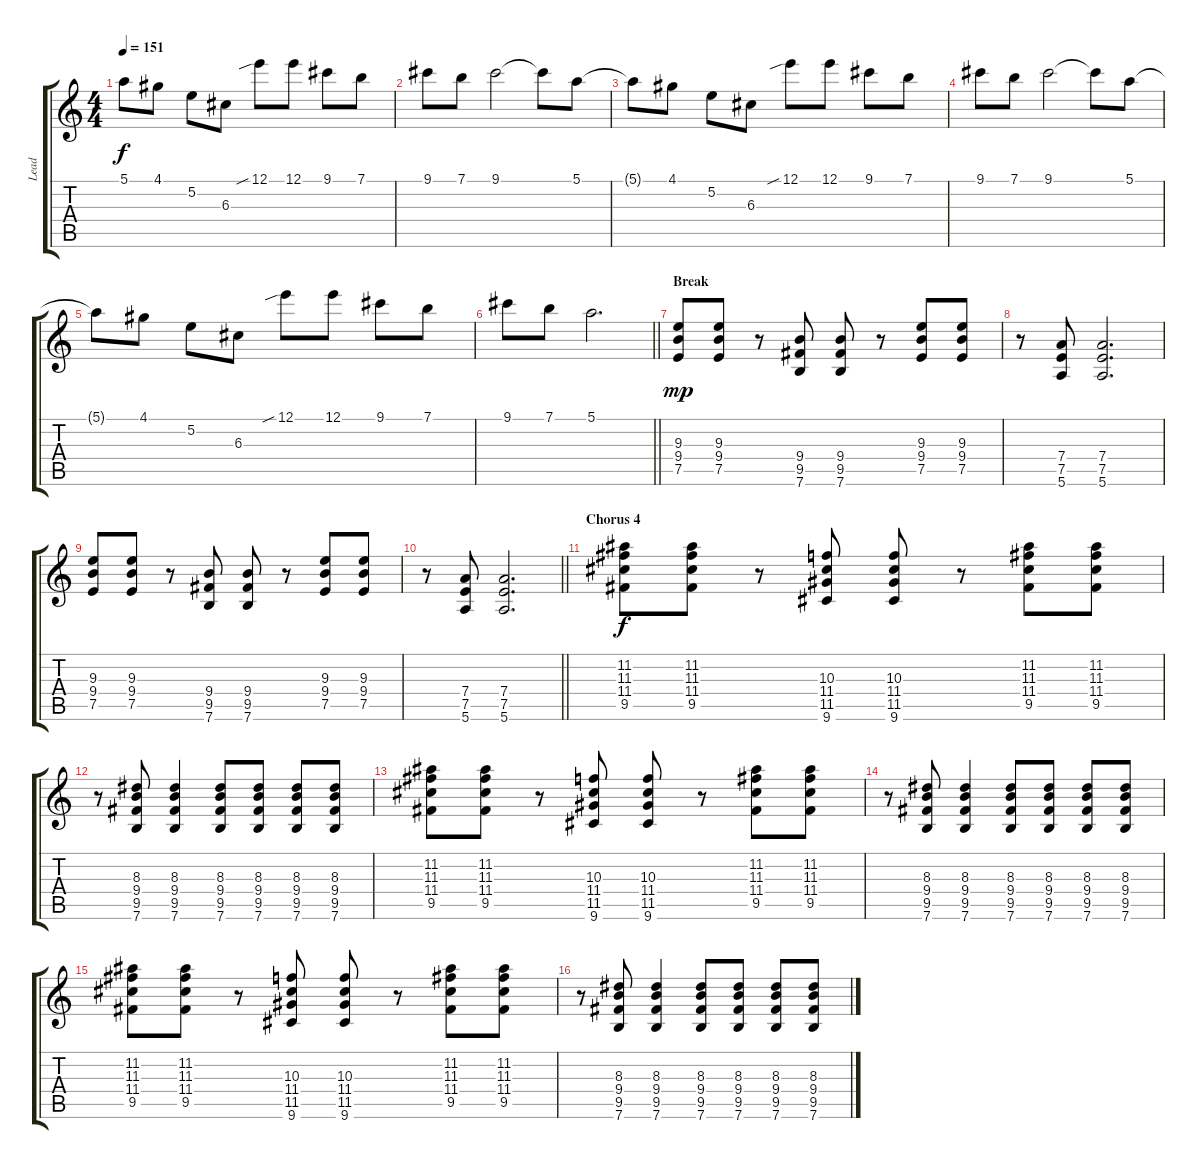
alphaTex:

\track ("Lead" "Lead") {instrument distortionguitar}
\staff {score tabs}
\tuning (E4 B3 G3 D3 A2 E2) {hide}
\ts (4 4)
\tempo 151
\clef g2
\ks c
5.1{t}.8{dy f} 4.1.8 5.2.8 6.3.8 12.1{sib}.8 12.1.8 9.1.8 7.1.8 |
9.1.8 7.1.8 9.1.2 9.1{t}.8 5.1.8 |
5.1{t}.8 4.1.8 5.2.8 6.3.8 12.1{sib}.8 12.1.8 9.1.8 7.1.8 |
9.1.8 7.1.8 9.1.2 9.1{t}.8 5.1.8 |
5.1{t}.8 4.1.8 5.2.8 6.3.8 12.1{sib}.8 12.1.8 9.1.8 7.1.8 |
\barLineRight lightlight
9.1.8 7.1.8 5.1.2{d} |
\section ("" "Break")
(9.3 9.4 7.5).8{dy mp volume 6} (9.3 9.4 7.5).8 r.8 (9.4 9.5 7.6).8 (9.4 9.5 7.6).8 r.8 (9.3 9.4 7.5).8 (9.3 9.4 7.5).8 |
r.8 (7.4 7.5 5.6).8 (7.4 7.5 5.6).2{d} |
(9.3 9.4 7.5).8 (9.3 9.4 7.5).8 r.8 (9.4 9.5 7.6).8 (9.4 9.5 7.6).8 r.8 (9.3 9.4 7.5).8 (9.3 9.4 7.5).8 |
\barLineRight lightlight
r.8 (7.4 7.5 5.6).8 (7.4 7.5 5.6).2{d} |
\section ("" "Chorus 4")
(11.2 11.3 11.4 9.5).8{dy f volume 13} (11.2 11.3 11.4 9.5).8 r.8 (10.3 11.4 11.5 9.6).8 (10.3 11.4 11.5 9.6).8 r.8 (11.2 11.3 11.4 9.5).8 (11.2 11.3 11.4 9.5).8 |
r.8 (8.3 9.4 9.5 7.6).8 (8.3 9.4 9.5 7.6).4 (8.3 9.4 9.5 7.6).8 (8.3 9.4 9.5 7.6).8 (8.3 9.4 9.5 7.6).8 (8.3 9.4 9.5 7.6).8 |
(11.2 11.3 11.4 9.5).8 (11.2 11.3 11.4 9.5).8 r.8 (10.3 11.4 11.5 9.6).8 (10.3 11.4 11.5 9.6).8 r.8 (11.2 11.3 11.4 9.5).8 (11.2 11.3 11.4 9.5).8 |
r.8 (8.3 9.4 9.5 7.6).8 (8.3 9.4 9.5 7.6).4 (8.3 9.4 9.5 7.6).8 (8.3 9.4 9.5 7.6).8 (8.3 9.4 9.5 7.6).8 (8.3 9.4 9.5 7.6).8 |
(11.2 11.3 11.4 9.5).8 (11.2 11.3 11.4 9.5).8 r.8 (10.3 11.4 11.5 9.6).8 (10.3 11.4 11.5 9.6).8 r.8 (11.2 11.3 11.4 9.5).8 (11.2 11.3 11.4 9.5).8 |
r.8 (8.3 9.4 9.5 7.6).8 (8.3 9.4 9.5 7.6).4 (8.3 9.4 9.5 7.6).8 (8.3 9.4 9.5 7.6).8 (8.3 9.4 9.5 7.6).8 (8.3 9.4 9.5 7.6).8
